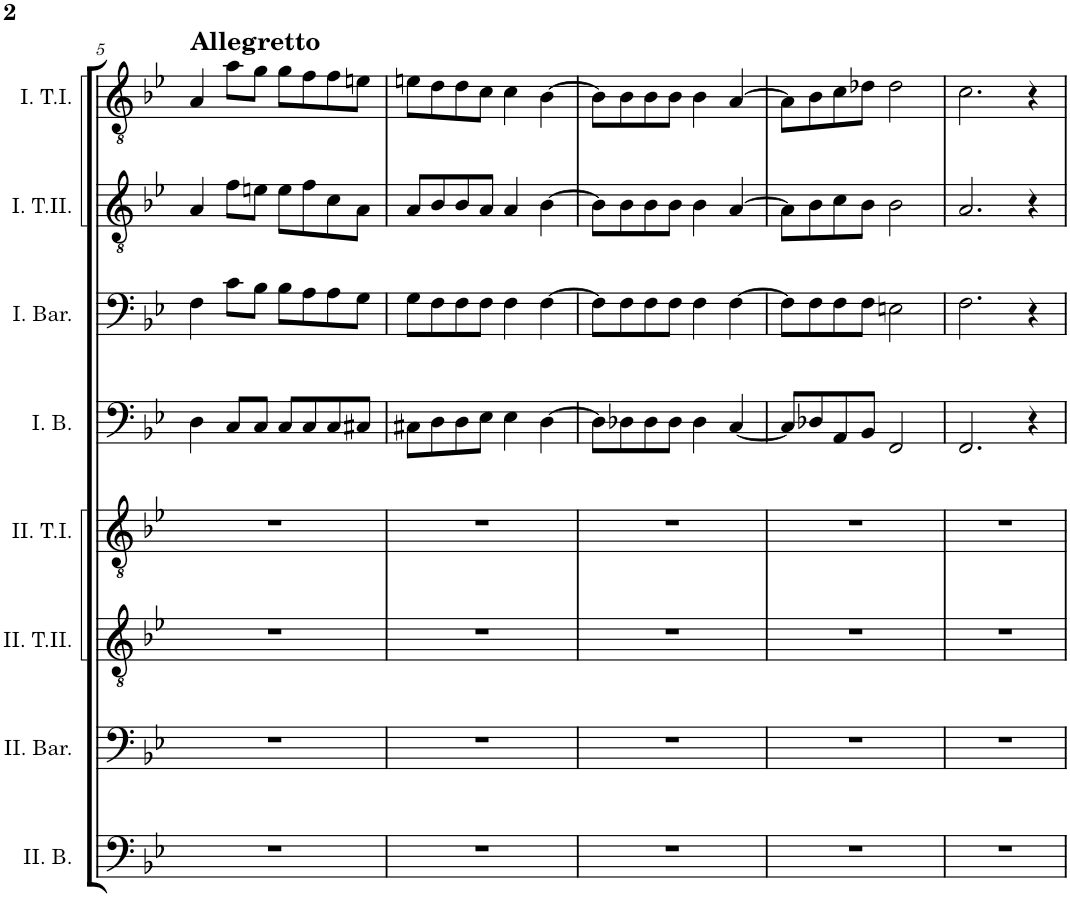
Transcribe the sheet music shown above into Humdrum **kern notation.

**kern	**kern	**kern	**kern	**kern	**kern	**kern	**kern
*part8	*part7	*part6	*part5	*part4	*part3	*part2	*part1
*staff8	*staff7	*staff6	*staff5	*staff4	*staff3	*staff2	*staff1
*I"II. Bas	*I"II. Baryton	*I"II. Tenor II.	*I"II. Tenor I.	*I"I. Bas	*I"I. Baryton	*I"I. Tenor II.	*I"I. Tenor I.
*I'II. B.	*I'II. Bar.	*I'II. T.II.	*I'II. T.I.	*I'I. B.	*I'I. Bar.	*I'I. T.II.	*I'I. T.I.
!!LO:PB:g=z
*clefF4	*clefF4	*clefGv2	*clefGv2	*clefF4	*clefF4	*clefGv2	*clefGv2
*k[b-e-]	*k[b-e-]	*k[b-e-]	*k[b-e-]	*k[b-e-]	*k[b-e-]	*k[b-e-]	*k[b-e-]
*M4/4	*M4/4	*M4/4	*M4/4	*M4/4	*M4/4	*M4/4	*M4/4
*met(c)	*met(c)	*met(c)	*met(c)	*met(c)	*met(c)	*met(c)	*met(c)
=5	=5	=5	=5	=5	=5	=5	=5
!	!	!	!	!	!	!	!LO:TX:a:B:t=Allegretto
1r	1r	1r	1r	4D\	4F\	4A/	4A/
.	.	.	.	8C/L	8c\L	8f\L	8a\L
.	.	.	.	8C/J	8B-\J	8en\J	8g\J
.	.	.	.	8C/L	8B-\L	8e\L	8g\L
.	.	.	.	8C/	8A\	8f\	8f\
.	.	.	.	8C/	8A\	8c\	8f\
.	.	.	.	8C#X/J	8G\J	8A\J	8en\J
=6	=6	=6	=6	=6	=6	=6	=6
1r	1r	1r	1r	8C#X\L	8G\L	8A/L	8en\L
.	.	.	.	8D\	8F\	8B-/	8d\
.	.	.	.	8D\	8F\	8B-/	8d\
.	.	.	.	8E-\J	8F\J	8A/J	8c\J
.	.	.	.	4E-\	4F\	4A/	4c\
.	.	.	.	[4D\	[4F\	[4B-\	[4B-\
=7	=7	=7	=7	=7	=7	=7	=7
1r	1r	1r	1r	8D\L]	8F\L]	8B-\L]	8B-\L]
.	.	.	.	8D-X\	8F\	8B-\	8B-\
.	.	.	.	8D-\	8F\	8B-\	8B-\
.	.	.	.	8D-\J	8F\J	8B-\J	8B-\J
.	.	.	.	4D-\	4F\	4B-\	4B-\
.	.	.	.	[4C/	[4F\	[4A/	[4A/
=8	=8	=8	=8	=8	=8	=8	=8
1r	1r	1r	1r	8C/L]	8F\L]	8A\L]	8A\L]
.	.	.	.	8D-X/	8F\	8B-\	8B-\
.	.	.	.	8AA/	8F\	8c\	8c\
.	.	.	.	8BB-/J	8F\J	8B-\J	8d-X\J
.	.	.	.	2FF/	2En\	2B-\	2d-\
=9	=9	=9	=9	=9	=9	=9	=9
1r	1r	1r	1r	2.FF/	2.F\	2.A/	2.c\
.	.	.	.	4r	4r	4r	4r
=	=	=	=	=	=	=	=
*-	*-	*-	*-	*-	*-	*-	*-
